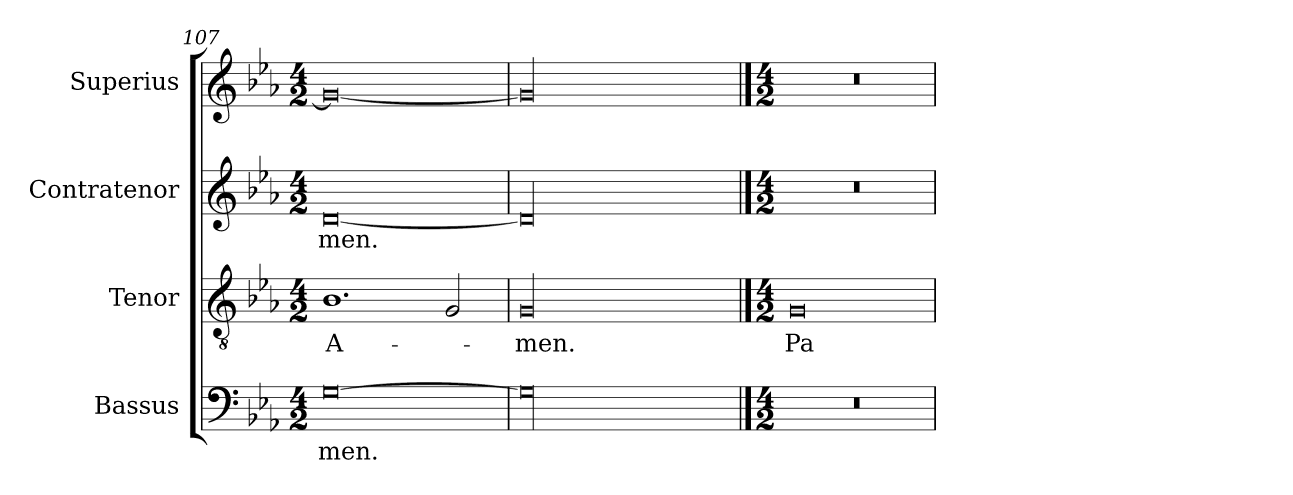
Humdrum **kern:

**kern	**text	**kern	**text	**kern	**text	**kern
*part4	*part4	*part3	*part3	*part2	*part2	*part1
*staff4	*staff4	*staff3	*staff3	*staff2	*staff2	*staff1
*I"Bassus	*	*I"Tenor	*	*I"Contratenor	*	*I"Superius
*I'B.	*	*I'T.	*	*	*	*
*clefF4	*	*clefGv2	*	*clefG2	*	*clefG2
*	*	*ITrd7c12	*	*ITrd7c12	*	*
*k[b-e-a-]	*	*k[b-e-a-]	*	*k[b-e-a-]	*	*k[b-e-a-]
*E-:	*	*E-:	*	*E-:	*	*E-:
*M4/2	*	*M4/2	*	*M4/2	*	*M4/2
=107	=107	=107	=107	=107	=107	=107
!	!LO:LY:b:color=#000000	!	!	!	!	!
!	!	!	!LO:LY:b:color=#000000	!	!	!
!	!	!	!	!	!LO:LY:b:color=#000000	!
[>0Gi	-men.	1.BB-i	A-	[<0Di	-men.	0gi_<
.	.	2GGi/	.	.	.	.
=108	=108	=108	=108	=108	=108	=108
!	!	!	!LO:LY:b:color=#000000	!	!	!
00Gi]	.	00GGi	-men.	00Di]	.	00gi]
!!LO:PB:g=z
==1	==1	==1	==1	==1	==1	==1
*M4/2	*	*M4/2	*	*M4/2	*	*M4/2
!LO:N:vis=1	!	!	!	!	!	!
!	!	!	!LO:LY:b:color=#000000	!LO:N:vis=1	!	!LO:N:vis=1
0r	.	0GGi	Pa-	0r	.	0r
=	=	=	=	=	=	=
*-	*-	*-	*-	*-	*-	*-
